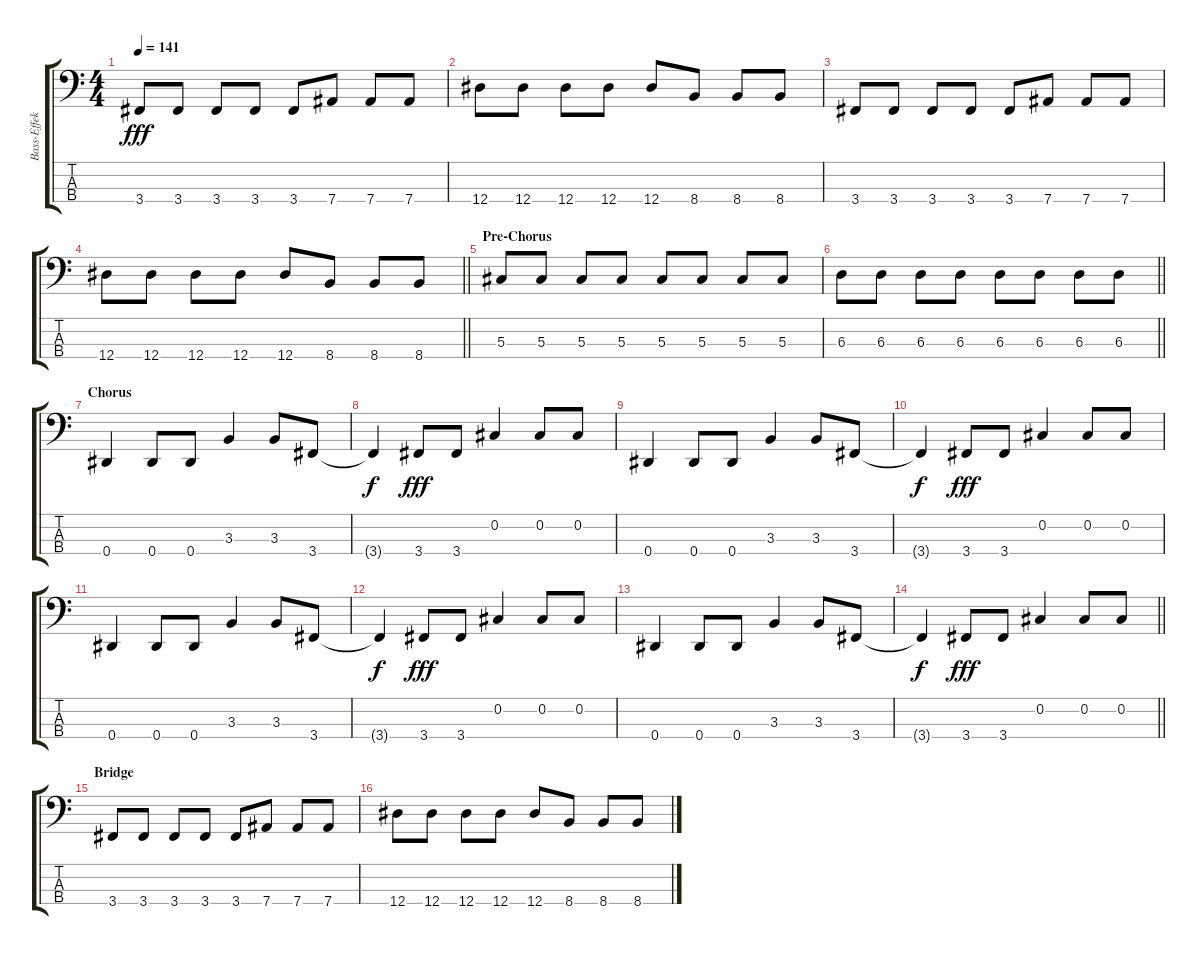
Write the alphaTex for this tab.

\track ("Bass-Effekt" "Bass-Effek") {instrument distortionguitar}
\staff {score tabs}
\tuning (Gb2 Db2 Ab1 Eb1) {hide}
\ts (4 4)
\tempo 141
\clef f4
\ks c
3.4.8{dy fff} 3.4.8 3.4.8 3.4.8 3.4.8 7.4.8 7.4.8 7.4.8 |
12.4.8 12.4.8 12.4.8 12.4.8 12.4.8 8.4.8 8.4.8 8.4.8 |
3.4.8 3.4.8 3.4.8 3.4.8 3.4.8 7.4.8 7.4.8 7.4.8 |
\barLineRight lightlight
12.4.8 12.4.8 12.4.8 12.4.8 12.4.8 8.4.8 8.4.8 8.4.8 |
\section ("" "Pre-Chorus")
5.3.8 5.3.8 5.3.8 5.3.8 5.3.8 5.3.8 5.3.8 5.3.8 |
\barLineRight lightlight
6.3.8 6.3.8 6.3.8 6.3.8 6.3.8 6.3.8 6.3.8 6.3.8 |
\section ("" "Chorus")
0.4.4 0.4.8 0.4.8 3.3.4 3.3.8 3.4.8 |
3.4{t}.4{dy f} 3.4.8{dy fff} 3.4.8 0.2.4 0.2.8 0.2.8 |
0.4.4 0.4.8 0.4.8 3.3.4 3.3.8 3.4.8 |
3.4{t}.4{dy f} 3.4.8{dy fff} 3.4.8 0.2.4 0.2.8 0.2.8 |
0.4.4 0.4.8 0.4.8 3.3.4 3.3.8 3.4.8 |
3.4{t}.4{dy f} 3.4.8{dy fff} 3.4.8 0.2.4 0.2.8 0.2.8 |
0.4.4 0.4.8 0.4.8 3.3.4 3.3.8 3.4.8 |
\barLineRight lightlight
3.4{t}.4{dy f} 3.4.8{dy fff} 3.4.8 0.2.4 0.2.8 0.2.8 |
\section ("" "Bridge")
3.4.8 3.4.8 3.4.8 3.4.8 3.4.8 7.4.8 7.4.8 7.4.8 |
12.4.8 12.4.8 12.4.8 12.4.8 12.4.8 8.4.8 8.4.8 8.4.8
